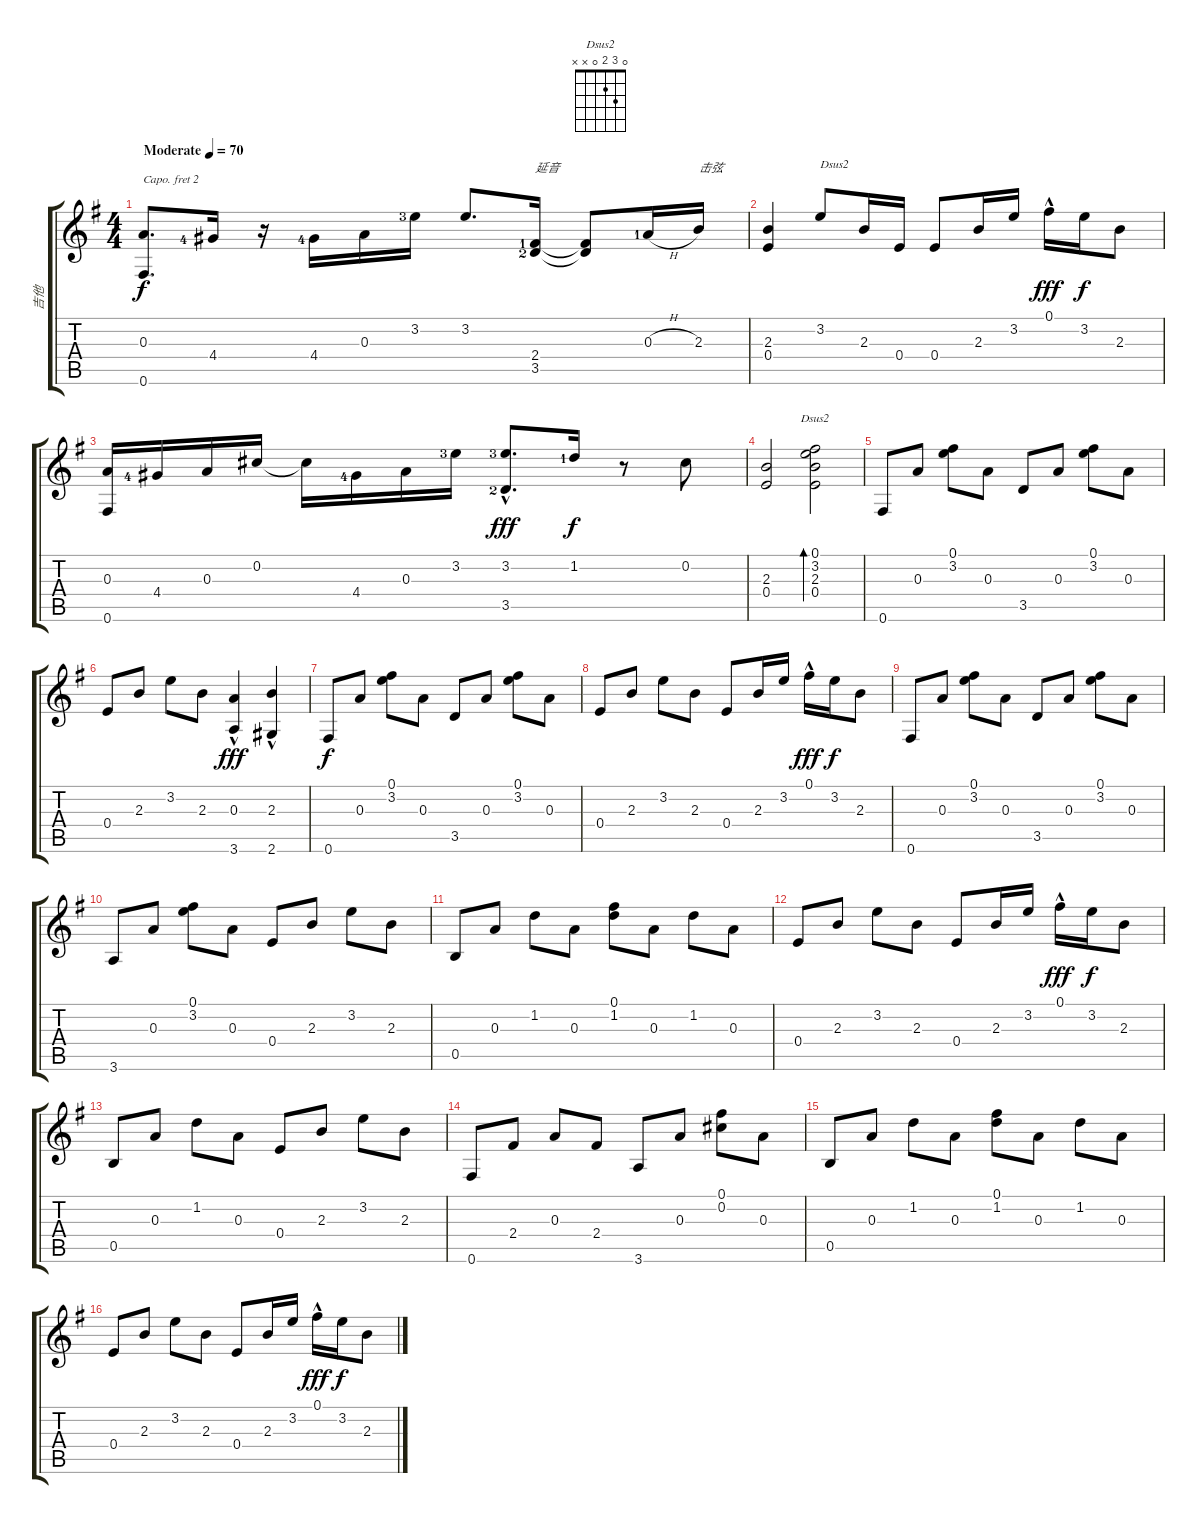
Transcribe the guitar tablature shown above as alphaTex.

\track ("吉他" "吉他") {instrument acousticguitarsteel}
\staff {score tabs}
\capo 2
\tuning (E4 B3 G3 D3 A2 E2) {hide}
\chord ("Dsus2" 0 3 2 0 x x)
\ts (4 4)
\tempo (70 "Moderate")
\clef g2
\ks g
(0.3 0.6).8{d dy f instrument acousticguitarsteel} 4.4{lf 5}.16 r.16 4.4{lf 5}.16 0.3.16 3.2{lf 4}.16 3.2.8{d} (2.4{lf 2} 3.5{lf 3}).16{txt "延音"} (2.4{t} 3.5{t}).8 0.3{h lf 2}.16 2.3.16{txt "击弦"} |
(2.3 0.4).4 3.2.8{txt "Dsus2"} 2.3.16 0.4.16 0.4.8 2.3.16{txt ""} 3.2.16 0.1{hac}.16{dy fff} 3.2.16{dy f} 2.3.8 |
(0.3 0.6).16 4.4{lf 5}.16 0.3.16 0.2.16 0.2{t}.16 4.4{lf 5}.16 0.3.16 3.2{lf 4}.16 (3.2{hac lf 4} 3.5{hac lf 3}).8{d dy fff} 1.2{lf 2}.16{dy f} r.8 0.2.8 |
(2.3 0.4).2 (0.1 3.2 2.3 0.4).2{bd 240 ch "Dsus2"} |
0.6.8 0.3.8 (0.1 3.2).8 0.3.8 3.5.8 0.3.8 (0.1 3.2).8 0.3.8 |
0.4.8 2.3.8 3.2.8 2.3.8 (0.3{hac} 3.6{hac}).4{dy fff} (2.3 2.6{hac}).4 |
0.6.8{dy f} 0.3.8 (0.1 3.2).8 0.3.8 3.5.8 0.3.8 (0.1 3.2).8 0.3.8 |
0.4.8 2.3.8 3.2.8 2.3.8 0.4.8 2.3.16 3.2.16 0.1{hac}.16{dy fff} 3.2.16{dy f} 2.3.8 |
0.6.8 0.3.8 (0.1 3.2).8 0.3.8 3.5.8 0.3.8 (0.1 3.2).8 0.3.8 |
3.6.8 0.3.8 (0.1 3.2).8 0.3.8 0.4.8 2.3.8 3.2.8 2.3.8 |
0.5.8 0.3.8 1.2.8 0.3.8 (0.1 1.2).8 0.3.8 1.2.8 0.3.8 |
0.4.8 2.3.8 3.2.8 2.3.8 0.4.8 2.3.16 3.2.16 0.1{hac}.16{dy fff} 3.2.16{dy f} 2.3.8 |
0.5.8 0.3.8 1.2.8 0.3.8 0.4.8 2.3.8 3.2.8 2.3.8 |
0.6.8 2.4.8 0.3.8 2.4.8 3.6.8 0.3.8 (0.1 0.2).8 0.3.8 |
0.5.8 0.3.8 1.2.8 0.3.8 (0.1 1.2).8 0.3.8 1.2.8 0.3.8 |
0.4.8 2.3.8 3.2.8 2.3.8 0.4.8 2.3.16 3.2.16 0.1{hac}.16{dy fff} 3.2.16{dy f} 2.3.8
